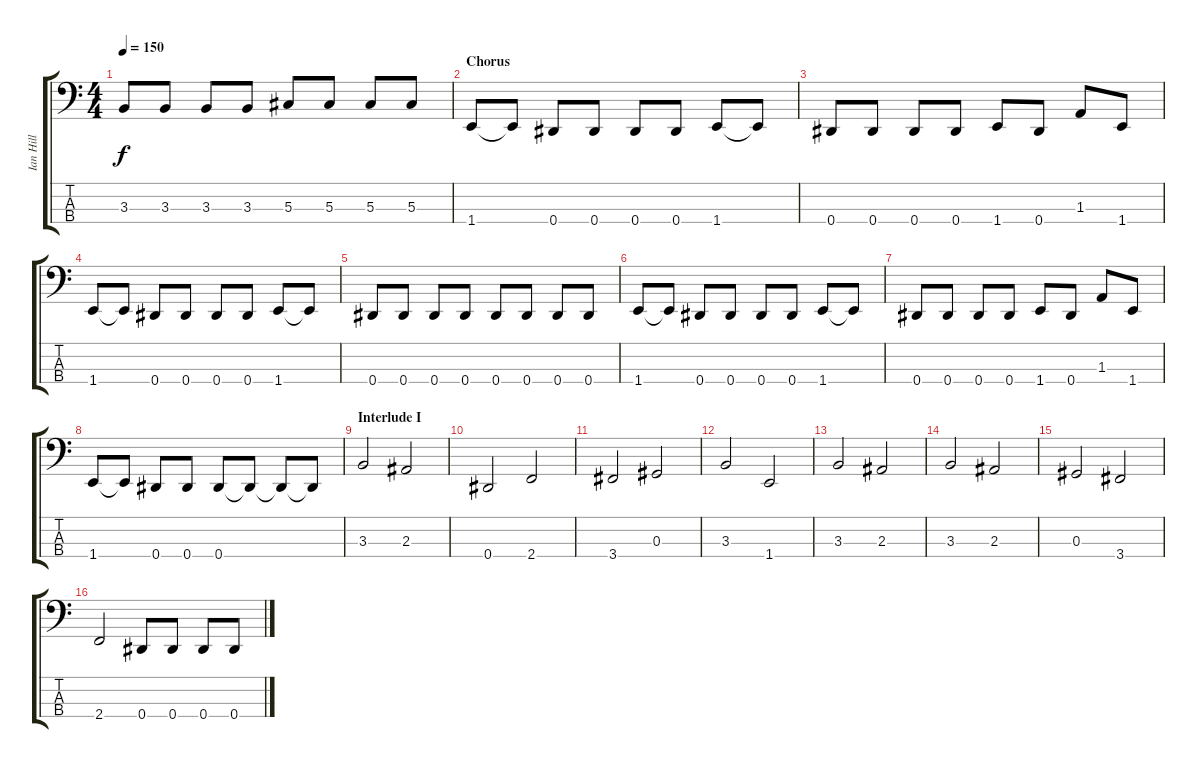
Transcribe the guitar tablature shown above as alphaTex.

\track ("Ian Hill" "Ian Hill") {instrument electricbasspick}
\staff {score tabs}
\tuning (Gb2 Db2 Ab1 Eb1) {hide}
\ts (4 4)
\tempo 150
\clef f4
\ks c
3.3.8{dy f} 3.3.8 3.3.8 3.3.8 5.3.8 5.3.8 5.3.8 5.3.8 |
\section ("" "Chorus")
1.4.8 1.4{t}.8 0.4.8 0.4.8 0.4.8 0.4.8 1.4.8 1.4{t}.8 |
0.4.8 0.4.8 0.4.8 0.4.8 1.4.8 0.4.8 1.3.8 1.4.8 |
1.4.8 1.4{t}.8 0.4.8 0.4.8 0.4.8 0.4.8 1.4.8 1.4{t}.8 |
0.4.8 0.4.8 0.4.8 0.4.8 0.4.8 0.4.8 0.4.8 0.4.8 |
1.4.8 1.4{t}.8 0.4.8 0.4.8 0.4.8 0.4.8 1.4.8 1.4{t}.8 |
0.4.8 0.4.8 0.4.8 0.4.8 1.4.8 0.4.8 1.3.8 1.4.8 |
1.4.8 1.4{t}.8 0.4.8 0.4.8 0.4.8 0.4{t}.8 0.4{t}.8 0.4{t}.8 |
\section ("" "Interlude I")
3.3.2 2.3.2 |
0.4.2 2.4.2 |
3.4.2 0.3.2 |
3.3.2 1.4.2 |
3.3.2 2.3.2 |
3.3.2 2.3.2 |
0.3.2 3.4.2 |
2.4.2 0.4.8 0.4.8 0.4.8 0.4.8
